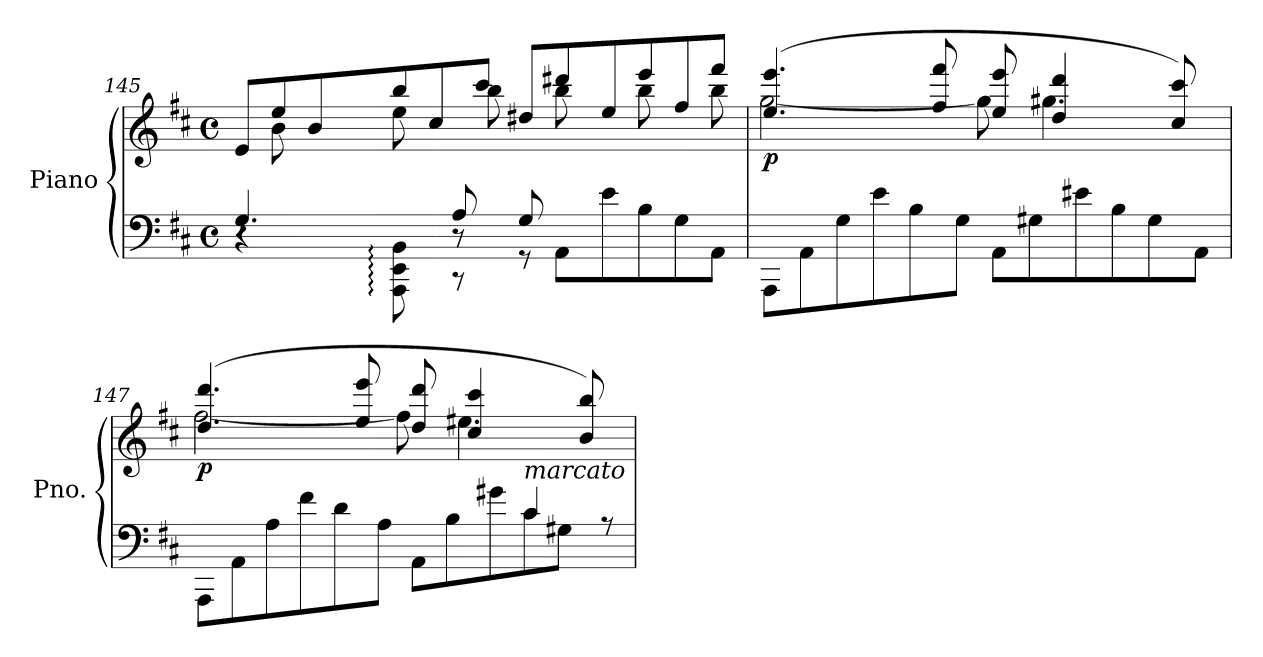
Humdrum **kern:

**kern	**kern	**dynam
*part1	*part1	*part1
*staff2	*staff1	*staff1/2
*I"Piano	*	*
*I'Pno.	*	*
!!LO:LB:g=z
*clefF4	*clefG2	*
*k[f#c#]	*k[f#c#]	*
*M4/4	*M4/4	*
*met(c)	*met(c)	*
=145	=145	=145
*^	*	*
*	*^	*	*
*	*	*	*Xtuplet	*
*	*	*	*^	*
4.G/	4r	8.rCCyy	12e/L	12reyy	.
.	.	.	12ee/	12b\	.
.	.	.	12b/	12ryy	.
.	.	32AAA!LLLyy	.	.	.
.	.	32EE!JJJyy	.	.	.
.	8AAA\: 8EE\: 8BB\:	8BB!yy	12bb/	12ee\	.
.	.	.	12cc#/	12ryy	.
8A/	8r	8rCC	.	.	.
.	.	.	12ccc#/J	12bb\	.
*	*Xtuplet	*	*	*	*
*	*	*	*MM90	*	*
8G/	12r	2rEEyy	12dd#X/L	12ryy	.
.	12AA\L	.	12ddd#X/	12bb\	.
8rGGyy	.	.	.	.	.
*	*	*	*MM88	*	*
.	12e\	.	12ee/	12ryy	.
4rGGyy	12B\	.	12eee/	12bb\	.
*	*	*	*MM86	*	*
.	12G\	.	12ff#/	12ryy	.
.	12AA\J	.	12fff#/J	12bb\	.
*v	*v	*v	*	*	*
=146	=146	=146	=146
*	*MM92	*	*
*^	*	*	*
!	!	!	!	!LO:DY:b
*v	*v	*	*	*
12AAA\L	(4.ee/ 4.eee/	[2gg\	p
12AA\	.	.	.
12G\	.	.	.
12e\	.	.	.
12B\	.	.	.
.	8ff#/ 8fff#/	.	.
12G\J	.	.	.
12AA\L	8ee/ 8eee/	8gg\]	.
12G#X\	.	.	.
.	4dd/ 4ddd/	4.gg#X\	.
12e#X\	.	.	.
12B\	.	.	.
12G#\	.	.	.
.	8cc#/ 8ccc#/)	.	.
12AA\J	.	.	.
=147	=147	=147	=147
*^	*	*	*
!	!	!	!	!LO:DY:b
12AAA\L	2ryy	(4.dd/ 4.ddd/	[2ff#\	p
12AA\	.	.	.	.
12A\	.	.	.	.
12f#\	.	.	.	.
12d\	.	.	.	.
.	.	8ee/ 8eee/	.	.
12A\J	.	.	.	.
4ryy	12AA\L	8dd/ 8ddd/	8ff#\]	.
.	12B\	.	.	.
.	.	4cc#/ 4ccc#/	4.ee#X\	.
.	12g#X\	.	.	.
!LO:TX:a:i:t=marcato	!	!	!	!
4c#/	12c#\	.	.	.
.	12G#X\J	.	.	.
.	.	8b/ 8bb/)	.	.
.	12rA	.	.	.
*v	*v	*	*	*
*	*v	*v	*
=	=	=
*-	*-	*-
